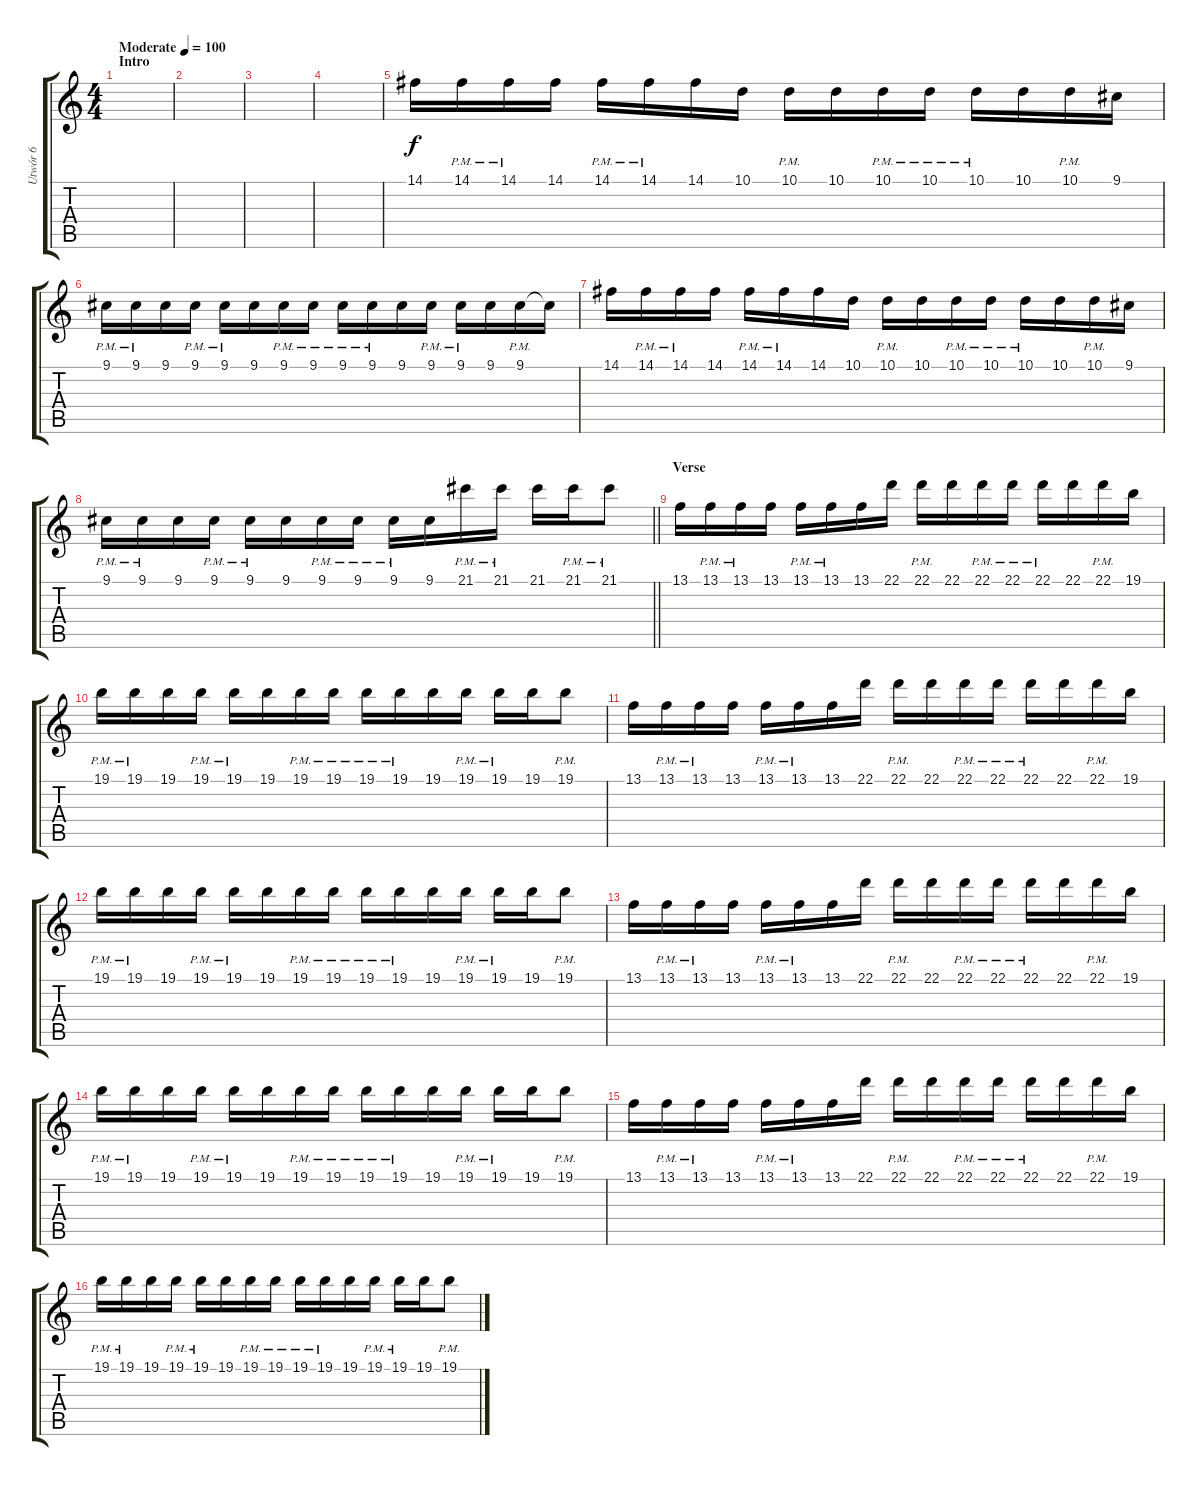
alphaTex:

\track ("Utwór 6" "Utwór 6") {instrument electricpiano1}
\staff {score tabs}
\tuning (E4 B3 G3 D3 A2 E2) {hide}
\ts (4 4)
\section ("" "Intro")
\tempo (100 "Moderate")
\clef g2
\ks c
|
|
|
|
14.1.16 14.1{pm}.16{volume 12} 14.1{pm}.16 14.1.16{volume 16} 14.1{pm}.16{volume 12} 14.1{pm}.16 14.1.16{volume 16} 10.1.16 10.1{pm}.16{volume 12} 10.1.16{volume 16} 10.1{pm}.16{volume 12} 10.1{pm}.16 10.1{pm}.16 10.1.16{volume 16} 10.1{pm}.16{volume 12} 9.1.16{volume 16} |
9.1{pm}.16{volume 12} 9.1{pm}.16 9.1.16{volume 16} 9.1{pm}.16{volume 12} 9.1{pm}.16 9.1.16{volume 16} 9.1{pm}.16{volume 12} 9.1{pm}.16 9.1{pm}.16 9.1{pm}.16 9.1.16{volume 16} 9.1{pm}.16{volume 12} 9.1{pm}.16 9.1.16{volume 16} 9.1{pm}.16{volume 12} 9.1{t}.16 |
14.1.16 14.1{pm}.16{volume 12} 14.1{pm}.16 14.1.16{volume 16} 14.1{pm}.16{volume 12} 14.1{pm}.16 14.1.16{volume 16} 10.1.16 10.1{pm}.16{volume 12} 10.1.16{volume 16} 10.1{pm}.16{volume 12} 10.1{pm}.16 10.1{pm}.16 10.1.16{volume 16} 10.1{pm}.16{volume 12} 9.1.16{volume 16} |
\barLineRight lightlight
9.1{pm}.16{volume 12} 9.1{pm}.16 9.1.16{volume 16} 9.1{pm}.16{volume 12} 9.1{pm}.16 9.1.16{volume 16} 9.1{pm}.16{volume 12} 9.1{pm}.16 9.1{pm}.16 9.1.16{volume 16} 21.1{pm}.16{volume 12} 21.1{pm}.16 21.1.16{volume 16} 21.1{pm}.16{volume 12} 21.1{pm}.8 |
\section ("" "Verse")
13.1.16 13.1{pm}.16{volume 12} 13.1{pm}.16 13.1.16{volume 16} 13.1{pm}.16{volume 12} 13.1{pm}.16 13.1.16{volume 16} 22.1.16 22.1{pm}.16{volume 12} 22.1.16{volume 16} 22.1{pm}.16{volume 12} 22.1{pm}.16 22.1{pm}.16 22.1.16{volume 16} 22.1{pm}.16{volume 12} 19.1.16{volume 16} |
19.1{pm}.16{volume 12} 19.1{pm}.16 19.1.16{volume 16} 19.1{pm}.16{volume 12} 19.1{pm}.16 19.1.16{volume 16} 19.1{pm}.16{volume 12} 19.1{pm}.16 19.1{pm}.16{volume 3} 19.1{pm}.16 19.1.16 19.1{pm}.16 19.1{pm}.16 19.1.16 19.1{pm}.8 |
13.1.16{volume 12} 13.1{pm}.16{volume 7} 13.1{pm}.16 13.1.16{volume 12} 13.1{pm}.16{volume 7} 13.1{pm}.16 13.1.16{volume 12} 22.1.16 22.1{pm}.16{volume 7} 22.1.16{volume 12} 22.1{pm}.16{volume 7} 22.1{pm}.16 22.1{pm}.16 22.1.16{volume 12} 22.1{pm}.16{volume 7} 19.1.16{volume 7} |
19.1{pm}.16{volume 12} 19.1{pm}.16 19.1.16{volume 16} 19.1{pm}.16{volume 12} 19.1{pm}.16 19.1.16{volume 16} 19.1{pm}.16{volume 12} 19.1{pm}.16 19.1{pm}.16{volume 3} 19.1{pm}.16 19.1.16 19.1{pm}.16 19.1{pm}.16 19.1.16 19.1{pm}.8 |
13.1.16{volume 12} 13.1{pm}.16{volume 7} 13.1{pm}.16 13.1.16{volume 12} 13.1{pm}.16{volume 7} 13.1{pm}.16 13.1.16{volume 12} 22.1.16 22.1{pm}.16{volume 7} 22.1.16{volume 12} 22.1{pm}.16{volume 7} 22.1{pm}.16 22.1{pm}.16 22.1.16{volume 12} 22.1{pm}.16{volume 7} 19.1.16{volume 7} |
19.1{pm}.16{volume 12} 19.1{pm}.16 19.1.16{volume 16} 19.1{pm}.16{volume 12} 19.1{pm}.16 19.1.16{volume 16} 19.1{pm}.16{volume 12} 19.1{pm}.16 19.1{pm}.16{volume 3} 19.1{pm}.16 19.1.16 19.1{pm}.16 19.1{pm}.16 19.1.16 19.1{pm}.8 |
13.1.16{volume 12} 13.1{pm}.16{volume 7} 13.1{pm}.16 13.1.16{volume 12} 13.1{pm}.16{volume 7} 13.1{pm}.16 13.1.16{volume 12} 22.1.16 22.1{pm}.16{volume 7} 22.1.16{volume 12} 22.1{pm}.16{volume 7} 22.1{pm}.16 22.1{pm}.16 22.1.16{volume 12} 22.1{pm}.16{volume 7} 19.1.16{volume 7} |
19.1{pm}.16{volume 12} 19.1{pm}.16 19.1.16{volume 16} 19.1{pm}.16{volume 12} 19.1{pm}.16 19.1.16{volume 16} 19.1{pm}.16{volume 12} 19.1{pm}.16 19.1{pm}.16{volume 3} 19.1{pm}.16 19.1.16 19.1{pm}.16 19.1{pm}.16 19.1.16 19.1{pm}.8
